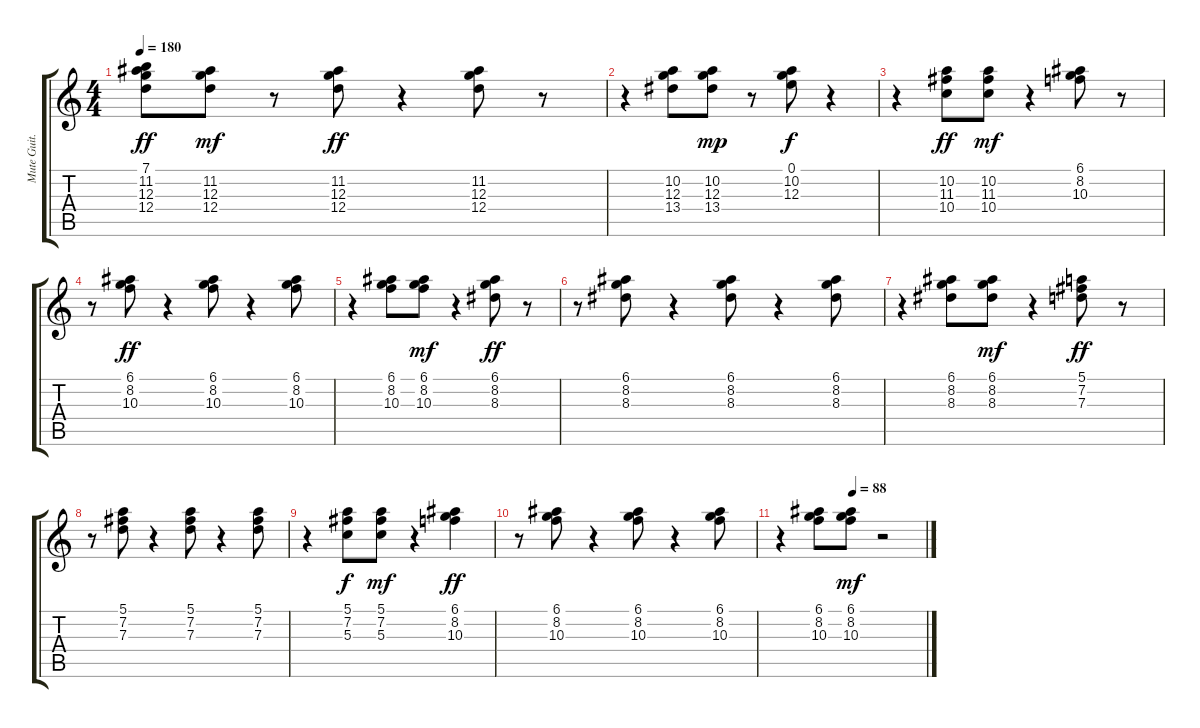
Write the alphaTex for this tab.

\track ("Mute Guit." "Mute Guit.") {instrument electricguitarmuted}
\staff {score tabs}
\tuning (E4 B3 G3 D3 A2 E2) {hide}
\ts (4 4)
\tempo 180
\clef g2
\ks c
(7.1 11.2 12.3 12.4).8{dy ff} (11.2 12.3 12.4).8{dy mf} r.8 (11.2 12.3 12.4).8{dy ff} r.4 (11.2 12.3 12.4).8 r.8 |
r.4 (10.2 12.3 13.4).8 (10.2 12.3 13.4).8{dy mp} r.8 (0.1 10.2 12.3).8{dy f} r.4 |
r.4 (10.2 11.3 10.4).8{dy ff} (10.2 11.3 10.4).8{dy mf} r.4 (6.1 8.2 10.3).8 r.8 |
r.8 (6.1 8.2 10.3).8{dy ff} r.4 (6.1 8.2 10.3).8 r.4 (6.1 8.2 10.3).8 |
r.4 (6.1 8.2 10.3).8 (6.1 8.2 10.3).8{dy mf} r.4 (6.1 8.2 8.3).8{dy ff} r.8 |
r.8 (6.1 8.2 8.3).8 r.4 (6.1 8.2 8.3).8 r.4 (6.1 8.2 8.3).8 |
r.4 (6.1 8.2 8.3).8 (6.1 8.2 8.3).8{dy mf} r.4 (5.1 7.2 7.3).8{dy ff} r.8 |
r.8 (5.1 7.2 7.3).8 r.4 (5.1 7.2 7.3).8 r.4 (5.1 7.2 7.3).8 |
r.4 (5.1 7.2 5.3).8{dy f} (5.1 7.2 5.3).8{dy mf} r.4 (6.1 8.2 10.3).4{dy ff} |
r.8 (6.1 8.2 10.3).8 r.4 (6.1 8.2 10.3).8 r.4 (6.1 8.2 10.3).8 |
\tempo (88 0.5)
r.4 (6.1 8.2 10.3).8 (6.1 8.2 10.3).8{dy mf} r.2
